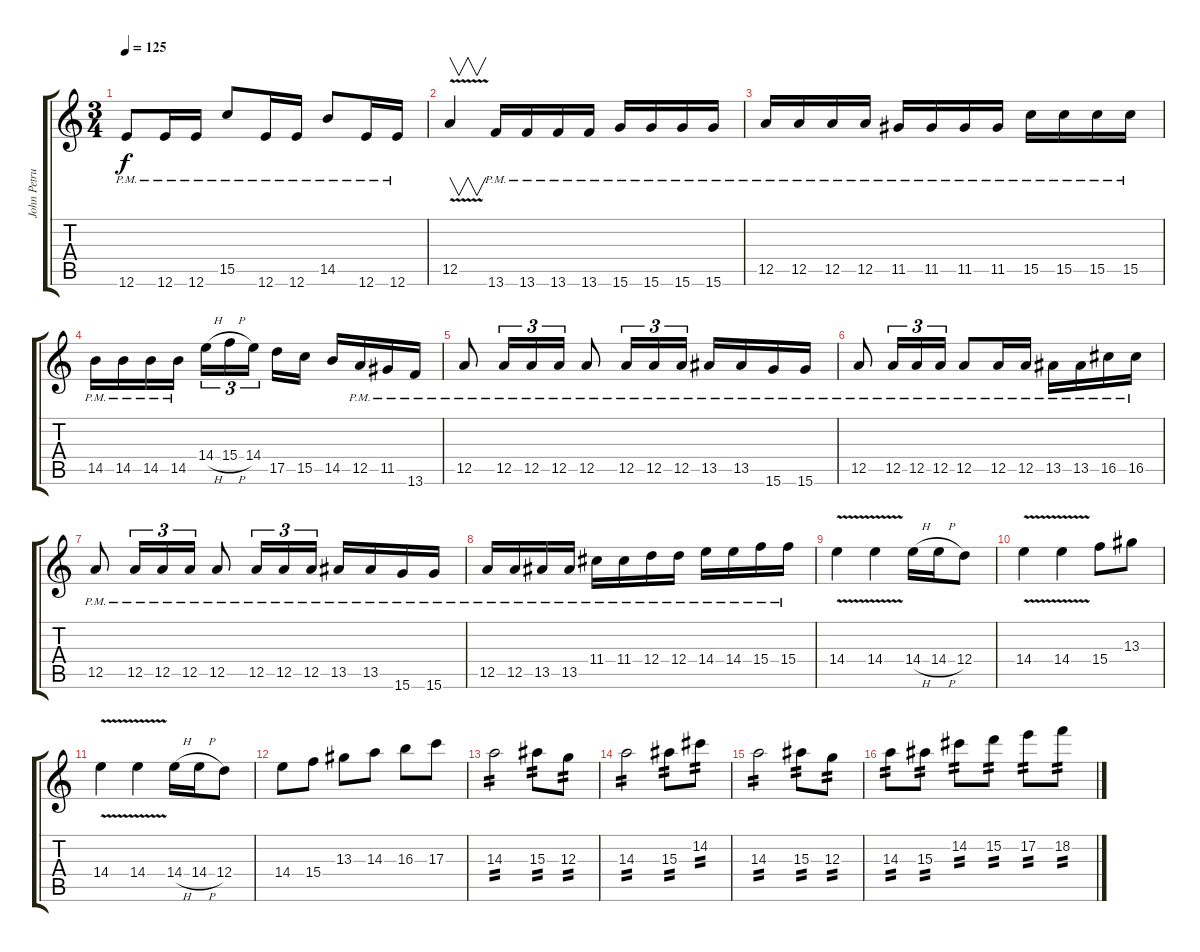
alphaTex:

\track ("John Petrucci Lead Guitar" "John Petru") {instrument distortionguitar}
\staff {score tabs}
\tuning (E4 B3 G3 D3 A2 E2) {hide}
\ts (3 4)
\tempo 125
\clef g2
\ks c
12.6{pm}.8{dy f} 12.6{pm}.16 12.6{pm}.16 15.5{pm}.8 12.6{pm}.16 12.6{pm}.16 14.5{pm}.8 12.6{pm}.16 12.6{pm}.16 |
12.5{v}.4{v} 13.6{pm}.16 13.6{pm}.16 13.6{pm}.16 13.6{pm}.16 15.6{pm}.16 15.6{pm}.16 15.6{pm}.16 15.6{pm}.16 |
12.5{pm}.16 12.5{pm}.16 12.5{pm}.16 12.5{pm}.16 11.5{pm}.16 11.5{pm}.16 11.5{pm}.16 11.5{pm}.16 15.5{pm}.16 15.5{pm}.16 15.5{pm}.16 15.5{pm}.16 |
14.5{pm}.16 14.5{pm}.16 14.5{pm}.16 14.5{pm}.16 14.4{h}.16{tu (3 2)} 15.4{h}.16{tu (3 2)} 14.4.16{tu (3 2)} 17.5.16 15.5.16 14.5.16 12.5{pm}.16 11.5{pm}.16 13.6{pm}.16 |
12.5{pm}.8 12.5{pm}.16{tu (3 2)} 12.5{pm}.16{tu (3 2)} 12.5{pm}.16{tu (3 2)} 12.5{pm}.8 12.5{pm}.16{tu (3 2)} 12.5{pm}.16{tu (3 2)} 12.5{pm}.16{tu (3 2)} 13.5{pm}.16 13.5{pm}.16 15.6{pm}.16 15.6{pm}.16 |
12.5{pm}.8 12.5{pm}.16{tu (3 2)} 12.5{pm}.16{tu (3 2)} 12.5{pm}.16{tu (3 2)} 12.5{pm}.8 12.5{pm}.16 12.5{pm}.16 13.5{pm}.16 13.5{pm}.16 16.5{pm}.16 16.5{pm}.16 |
12.5{pm}.8 12.5{pm}.16{tu (3 2)} 12.5{pm}.16{tu (3 2)} 12.5{pm}.16{tu (3 2)} 12.5{pm}.8 12.5{pm}.16{tu (3 2)} 12.5{pm}.16{tu (3 2)} 12.5{pm}.16{tu (3 2)} 13.5{pm}.16 13.5{pm}.16 15.6{pm}.16 15.6{pm}.16 |
12.5{pm}.16 12.5{pm}.16 13.5{pm}.16 13.5{pm}.16 11.4{pm}.16 11.4{pm}.16 12.4{pm}.16 12.4{pm}.16 14.4{pm}.16 14.4{pm}.16 15.4{pm}.16 15.4{pm}.16 |
14.4{v}.4 14.4{v}.4 14.4{h}.16 14.4{h}.16 12.4.8 |
14.4{v}.4 14.4{v}.4 15.4.8 13.3.8 |
14.4{v}.4 14.4{v}.4 14.4{h}.16 14.4{h}.16 12.4.8 |
14.4.8 15.4.8 13.3.8 14.3.8 16.3.8 17.3.8 |
14.3.2{tp 2 volume 16 instrument overdrivenguitar} 15.3.8{tp 2} 12.3.8{tp 2} |
14.3.2{tp 2} 15.3.8{tp 2} 14.2.8{tp 2} |
14.3.2{tp 2} 15.3.8{tp 2} 12.3.8{tp 2} |
14.3.8{tp 2} 15.3.8{tp 2} 14.2.8{tp 2} 15.2.8{tp 2} 17.2.8{tp 2} 18.2.8{tp 2}
